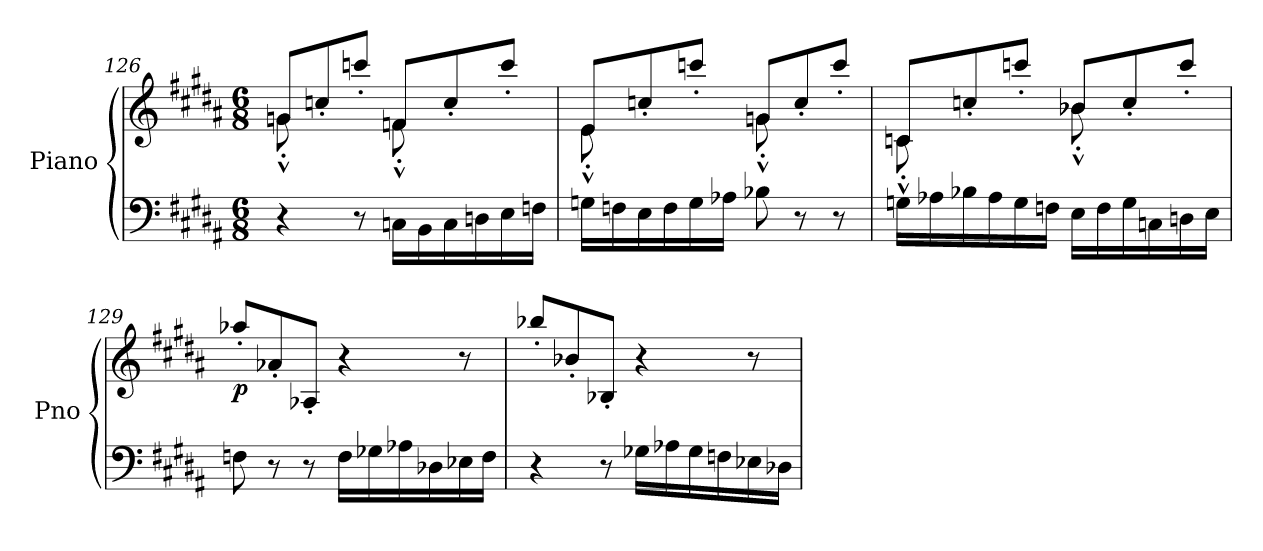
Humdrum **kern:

**kern	**kern	**dynam
*part1	*part1	*part1
*staff2	*staff1	*staff1/2
*I"Piano	*	*
*I'Pno	*	*
*clefF4	*clefG2	*
*k[f#c#g#d#a#]	*k[f#c#g#d#a#]	*
*M6/8	*M6/8	*
=126	=126	=126
*	*^	*
4r	8gn/L	8g'^^\	.
.	8ccn'/	4ryy	.
8r	8cccn'/J	.	.
16Cn\LL	8fn/L	8f'^^\	.
16BB\	.	.	.
16C\	8cc'/	4ryy	.
16Dn\	.	.	.
16E\	8ccc'/J	.	.
16Fn\JJ	.	.	.
=127	=127	=127	=127
16Gn\LL	8e/L	8e'^^\	.
16Fn\	.	.	.
16E\	8ccn'/	4ryy	.
16F\	.	.	.
16G\	8cccn'/J	.	.
16A-X\JJ	.	.	.
8B-X\	8gn/L	8g'^^\	.
8r	8cc'/	4ryy	.
8r	8ccc'/J	.	.
=128	=128	=128	=128
16Gn\LL	8cn/L	8c'^^\	.
16A-X\	.	.	.
16B-X\	8ccn'/	4ryy	.
16A-\	.	.	.
16G\	8cccn'/J	.	.
16Fn\JJ	.	.	.
16E\LL	8b-X/L	8b-'^^\	.
16F\	.	.	.
16G\	8cc'/	4ryy	.
16Cn\	.	.	.
16Dn\	8ccc'/J	.	.
16E\JJ	.	.	.
*	*v	*v	*
!!LO:LB:g=z
=129	=129	=129
!	!	!LO:DY:b
8Fn\	8aa-X'/L	p
8r	8a-X'/	.
8r	8A-X'/J	.
16F\LL	4r	.
16G-X\	.	.
16A-X\	.	.
16D-X\	.	.
16E-X\	8r	.
16F\JJ	.	.
=130	=130	=130
4r	8bb-X'/L	.
.	8b-X'/	.
8r	8B-X'/J	.
16G-X\LL	4r	.
16A-X\	.	.
16G-\	.	.
16Fn\	.	.
16E-X\	8r	.
16D-X\JJ	.	.
=	=	=
*-	*-	*-
